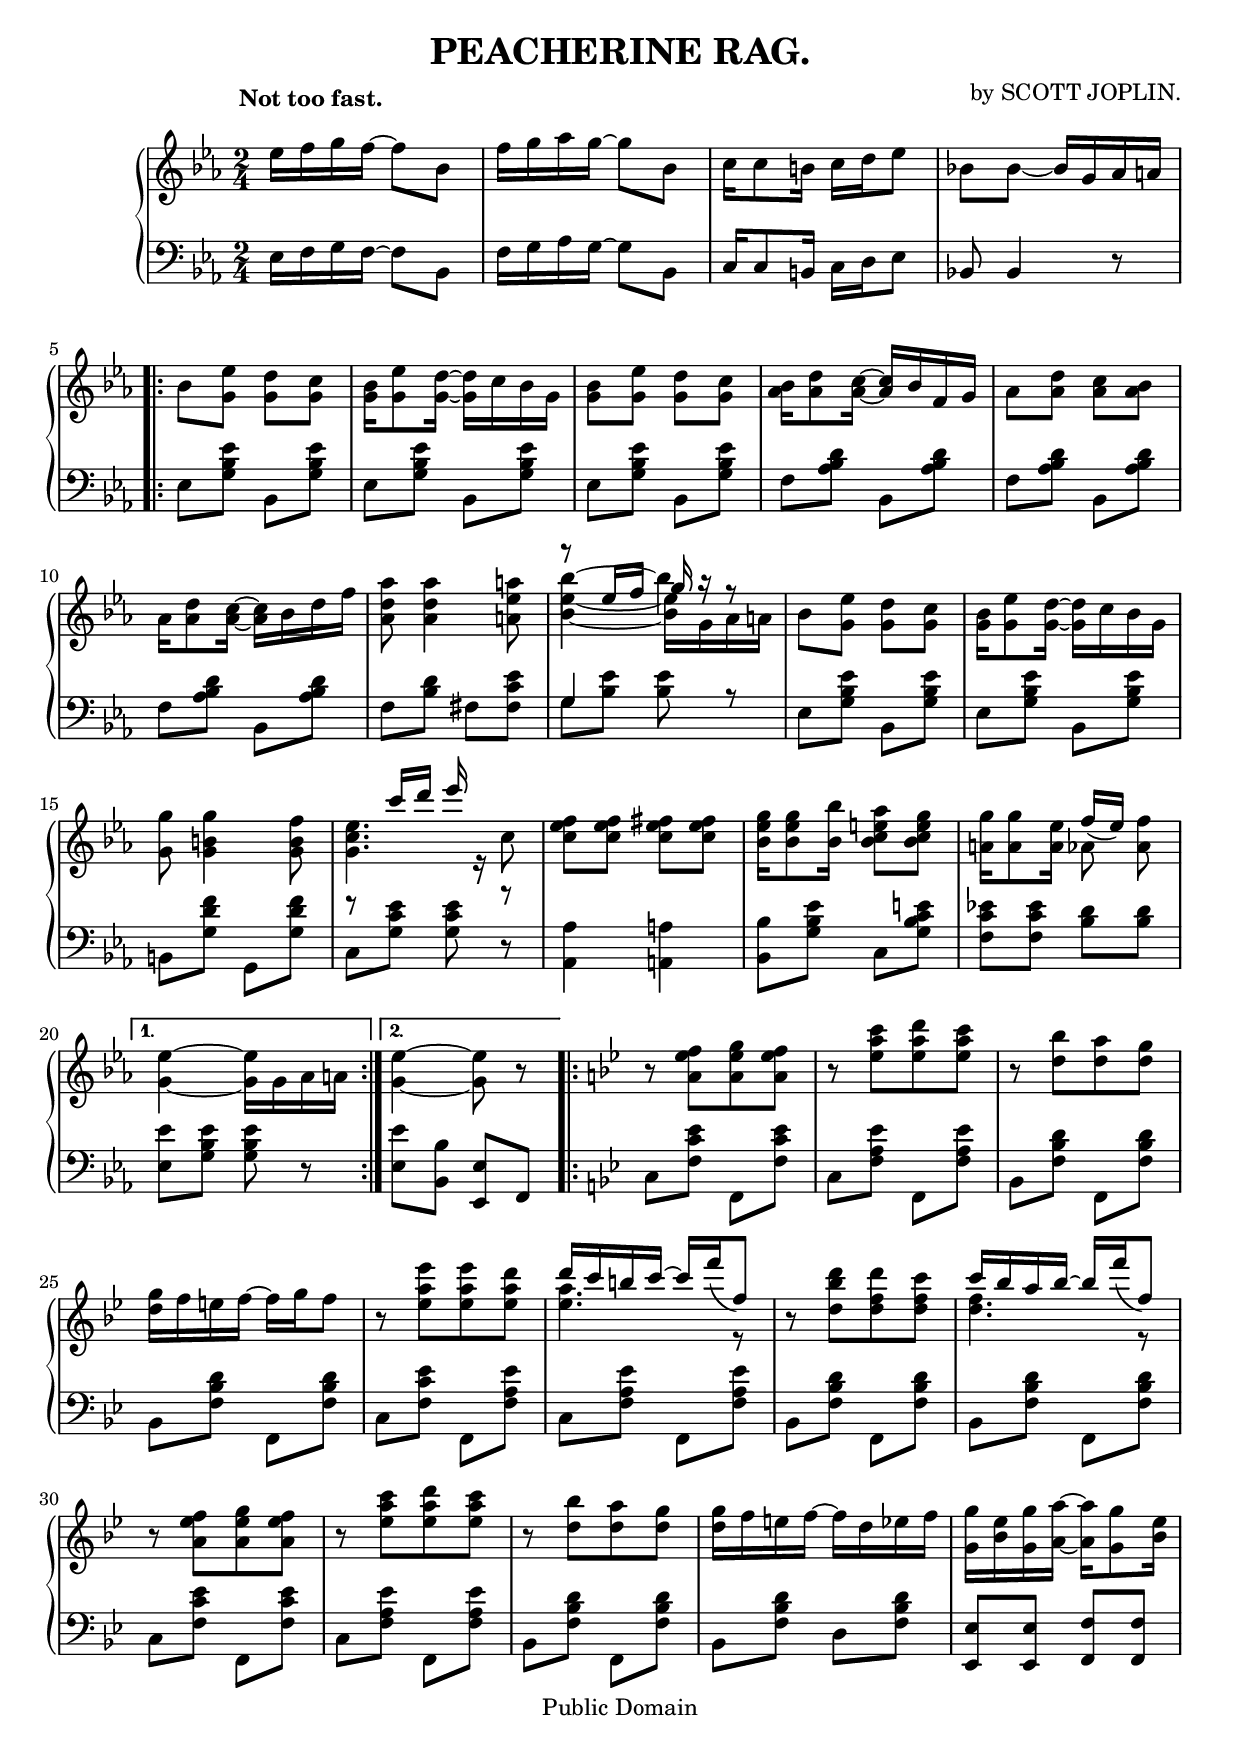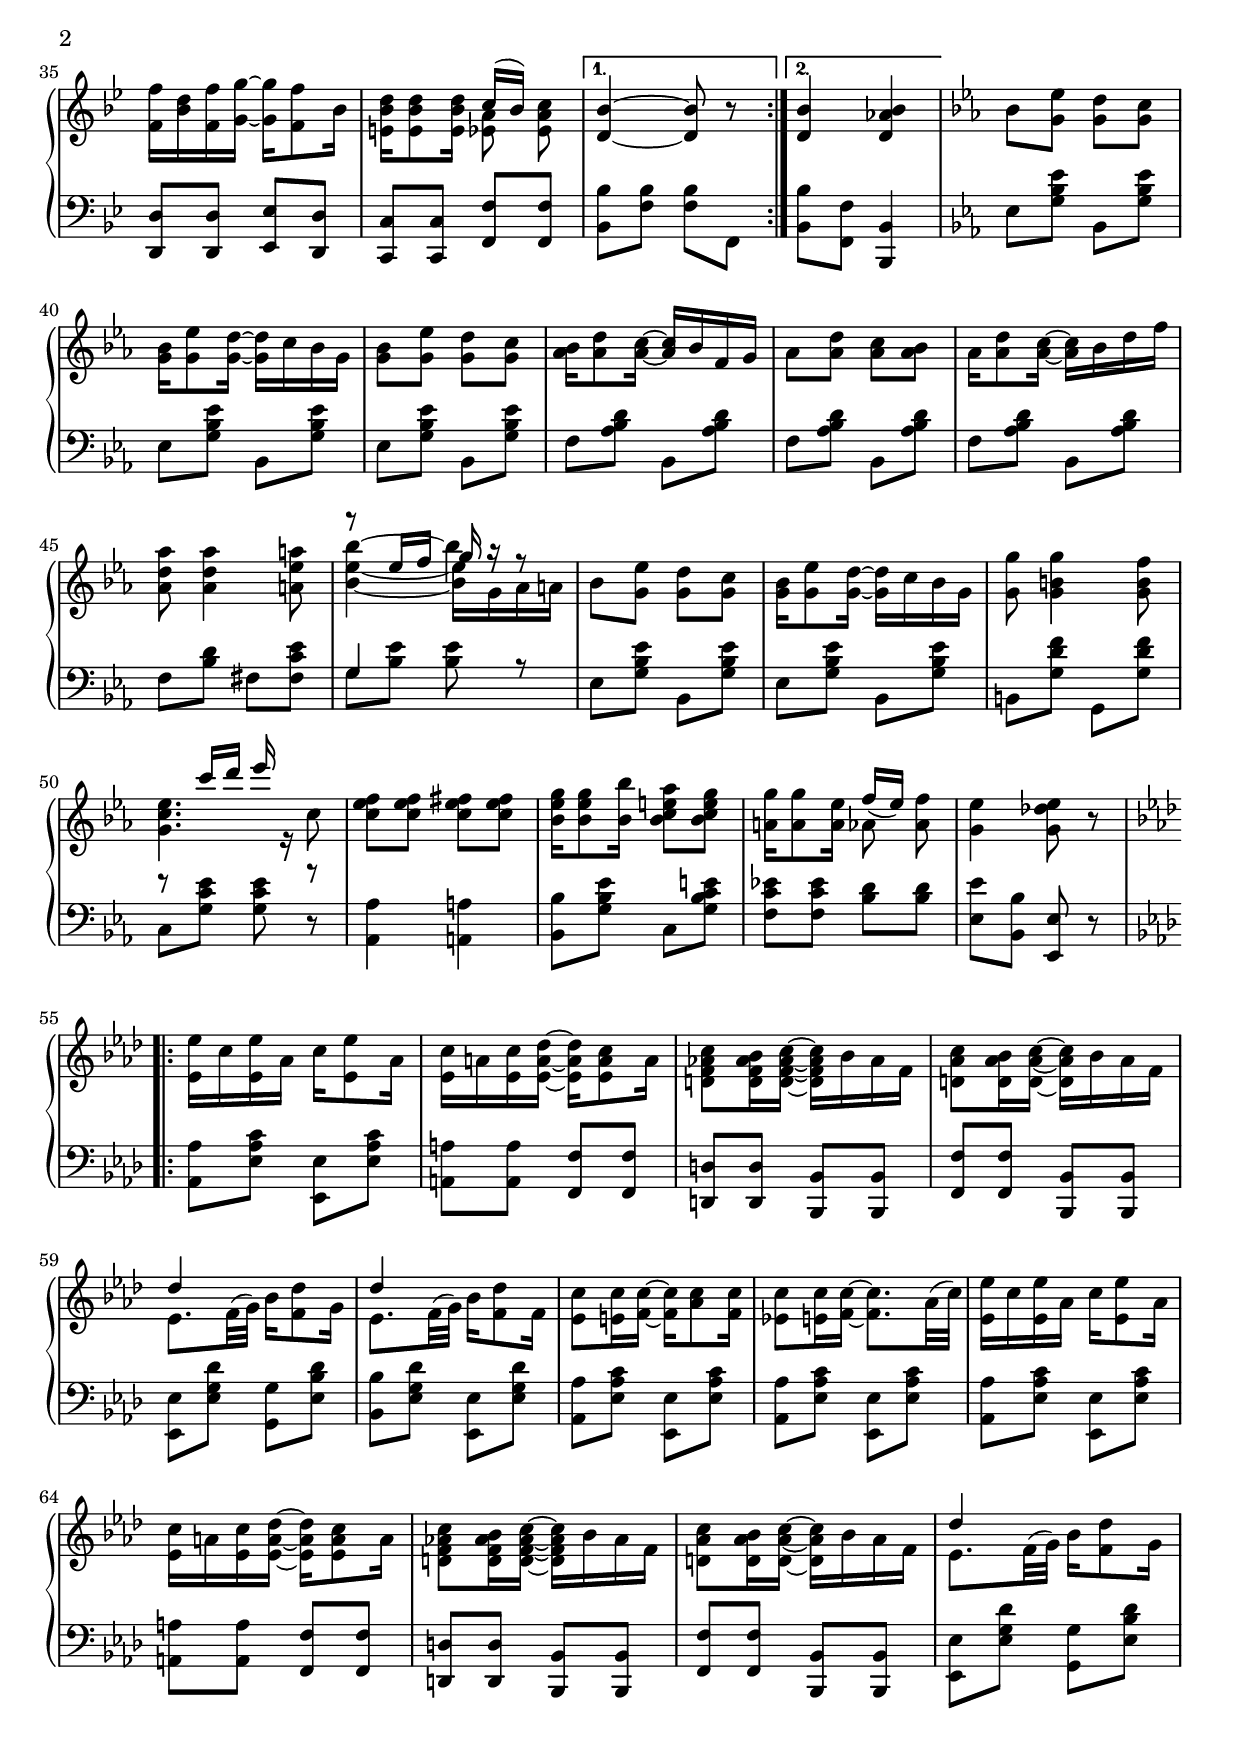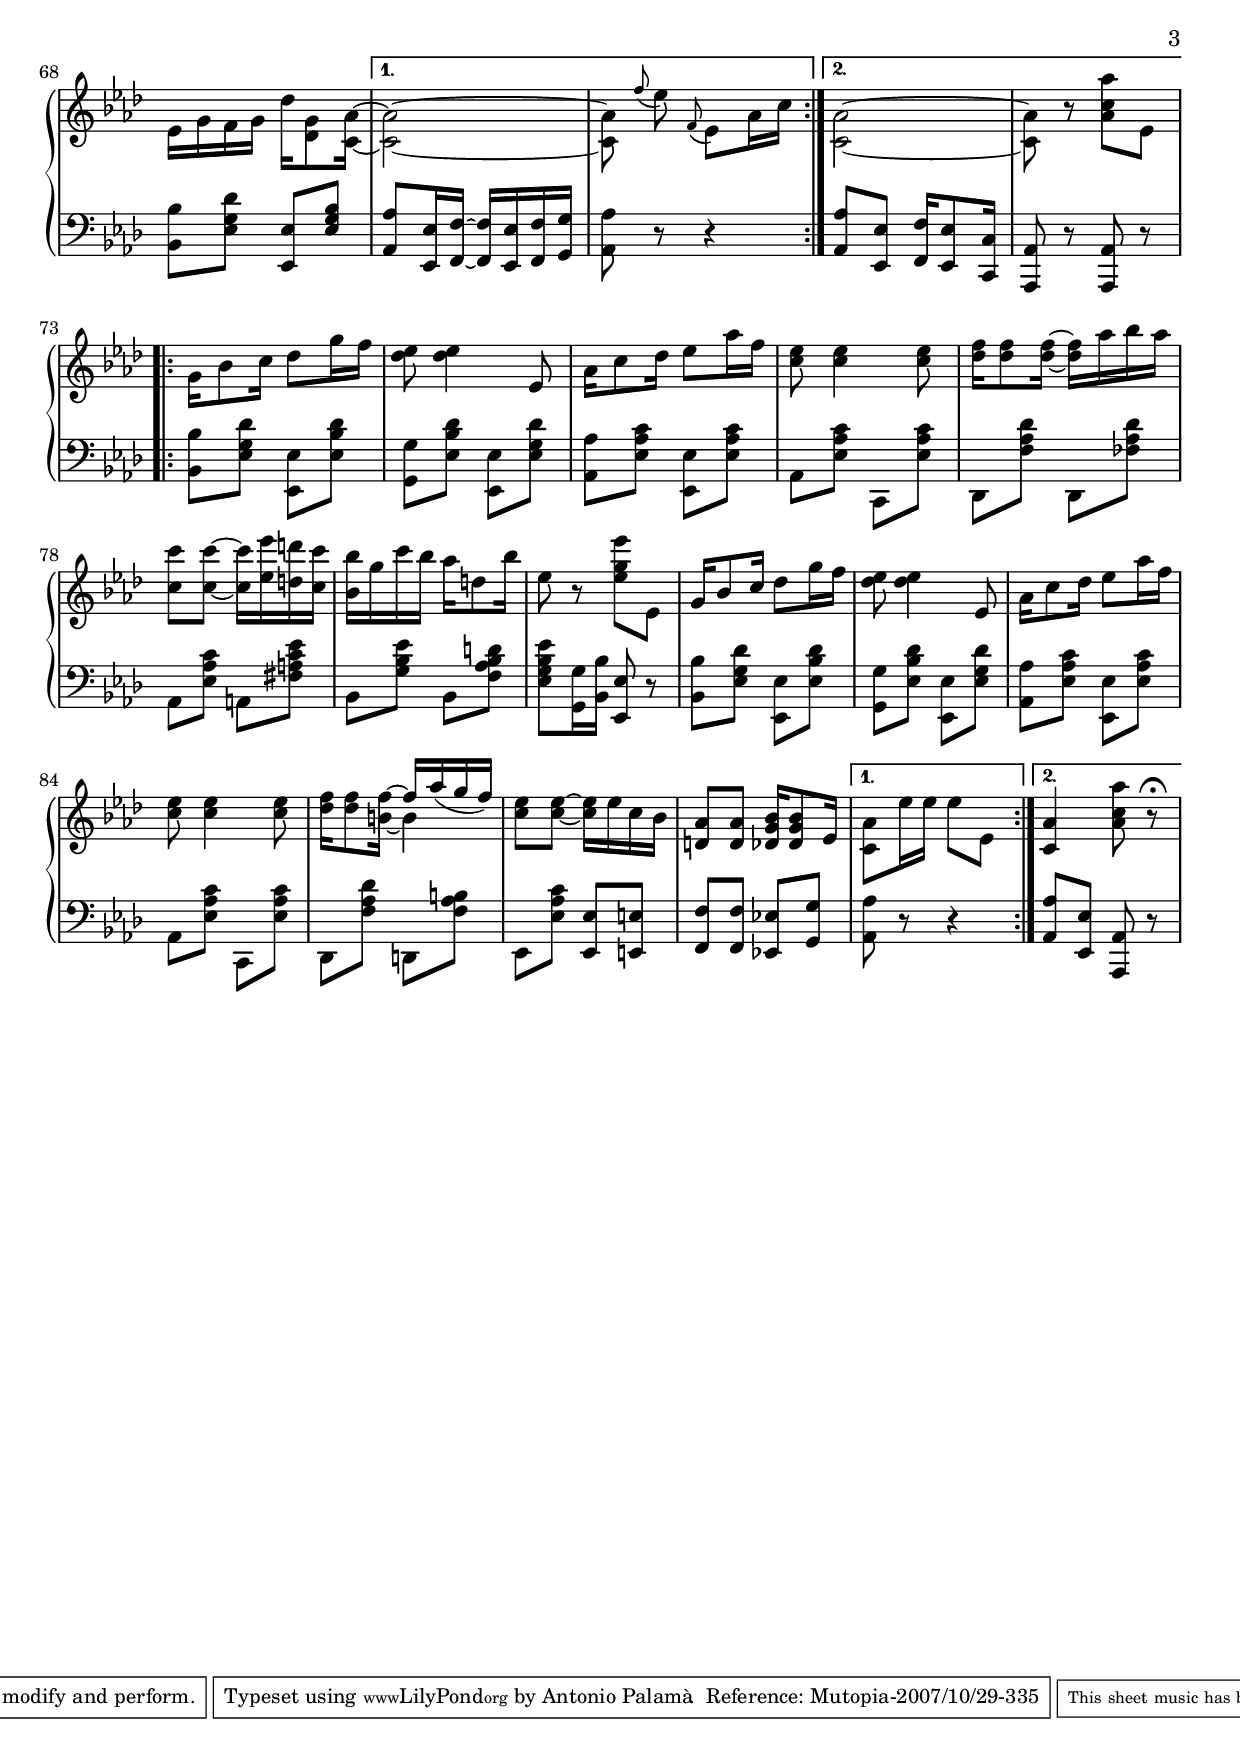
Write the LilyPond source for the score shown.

% Updated to Lilypond 2.2.5 by Ruud van Silfhout
% convert-ly -> Lilypond 2.4.2 by Chris Sawer
% convert-ly -> Lilypond 2.10.33 by Chris Sawer (plus minor fixes)

\version "2.10.33"

\header {
 title = "PEACHERINE RAG."
 composer = "by SCOTT JOPLIN."

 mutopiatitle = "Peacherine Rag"
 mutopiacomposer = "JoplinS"
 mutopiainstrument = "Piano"
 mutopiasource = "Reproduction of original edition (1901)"
 date = "c. 1901"
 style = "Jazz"
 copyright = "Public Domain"

 filename = "peacherine.ly"
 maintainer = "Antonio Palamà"
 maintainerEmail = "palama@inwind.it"
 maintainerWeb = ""

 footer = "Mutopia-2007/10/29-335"
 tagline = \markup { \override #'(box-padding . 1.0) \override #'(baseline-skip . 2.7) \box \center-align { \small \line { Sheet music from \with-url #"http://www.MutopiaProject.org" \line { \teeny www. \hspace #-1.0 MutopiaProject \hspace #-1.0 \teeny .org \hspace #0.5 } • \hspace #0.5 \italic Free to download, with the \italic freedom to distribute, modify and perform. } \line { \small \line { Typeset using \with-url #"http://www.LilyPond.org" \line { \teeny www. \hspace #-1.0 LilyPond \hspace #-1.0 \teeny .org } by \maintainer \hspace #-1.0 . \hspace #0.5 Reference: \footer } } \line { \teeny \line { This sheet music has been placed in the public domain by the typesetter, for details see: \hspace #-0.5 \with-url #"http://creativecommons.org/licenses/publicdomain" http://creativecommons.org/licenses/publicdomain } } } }
}
top =  \relative c'' {
 \override TextScript   #'padding = #2

 \key ees \major
 \time 2/4
 \clef treble
% 1
\once \override TextScript   #'extra-offset = #'(-3 . 2)
 ees16[^\markup { \bold "Not too fast." } f g f]~ f8[ bes,] |
% 2
 f'16[ g aes g]~ g8[ bes,] |
% 3
 c16[ c8 b16] c16[ d ees8] |
% 4
 bes!8 bes~ bes16[ g aes a] |

\break

\repeat "volta" 2
{
% 5
\stemDown bes8[ <ees g,>]<d g,>[<c g>] |
% 6
<bes g>16[<ees g,>8<d g,>16]~<d g,>16[ c bes g] |
% 7
<bes g>8[<ees g,>]<d g,>[<c g>] |
% 8
\stemNeutral <bes aes>16[<d aes>8<c aes>16]~<c aes>16[ bes f g] |
% 9
\stemDown  aes8[ <aes d>]<aes c>[ <aes bes>] |
% 10
 aes16[ <aes d>8 <aes c>16]~<aes c>16[ bes d f ] |
% 11
<aes, d aes'>8 <aes d aes'>4 <a ees' a>8 |
% 12
%{
\context Voice
<<
  { % Problem: Top slur should be up, 2 bottom slurs should be down
    \stemDown <bes ees bes'>4~<bes ees bes'>16[ g aes a] |
  }
  \\
  {
    \stemUp r8  ees'16[ f] g r r8
  }
>>
%}
<< % Provisional solution
  {\stemDown \tieDown <bes ees>4~<bes ees>16[ g aes a] }  
  \\
  {\stemDown \tieUp bes'4 ~ bes4*1/4 s8.}
  \\
  {\stemUp r8  ees,16[ f] 
  \override NoteColumn   #'force-hshift = #0.5
  g16 
  r r8}
>>
|
% 13
\stemDown  bes,8[ <ees g,>]<d g,>[<c g>] |
% 14
<bes g>16[<ees g,>8<d g,>16]~<d g,>16[ c bes g] |
% 15
<g g'>8<g b g'>4<g b f'>8 |
% 16
\context Voice
<<
  {
    \stemDown <g c ees>4. c8 |
  }
  \\
  {
    \stemUp r8  c'16[ d] ees r r8
  }
>>
% 17
<c, ees f>8[ <c ees f>]<c ees fis>[<c ees fis>] |
% 18
<bes ees g>16[<bes ees g>8<bes bes'>16]<bes c e aes>8[<bes c e g>8] |
% 19
<a g'>16[<a g'>8<a ees'>16]
\context Voice
<<
  {\stemDown aes8} 
  \\ 
  {\stemUp  f'16[( ees)]} 
>> 
<aes, f'>8
}
\alternative 
{
% 20
{<g ees'>4~ <g ees'>16[ g aes a] }
% 21
{<g ees'>4~ <g ees'>8 r8 }
}
\key bes \major
\repeat "volta" 2
{
% 22
r8 <a ees' f>[<a ees' g><a ees' f>] |
% 23
r8 <ees' a c>[<ees a d><ees a c>] |
% 24
r8 <d bes'>[<d a'><d g>] |
% 25
<d g>16[ f e f]~ f[ g f8] |
% 26
r8 <ees a ees'>[<ees a ees'><ees a d>] |
% 27
\context Voice
<<
  { % FIXME slurDown
    \stemUp  d'16[ c b c]~ c[ \slurDown f( f,8)] \slurNeutral | 
  }
  \\
  {
    \stemDown <ees a>4. r8 |
  }
>>
% 28
r8 < d[ bes' d>[<d f d'><d f c'>] |
% 29
\context Voice
<<
  {                                  % FIXME slurDown
    \stemUp  c'16[ bes a bes]~ bes[ \slurDown f'( f,8)] \slurNeutral |
  }
  \\
  {
    \stemDown <d f>4. r8 |
  }
>>
% 30
r8 <a ees' f>[<a ees' g><a ees' f>] |
% 31
r8 <ees' a c>[<ees a d><ees a c>] |
% 32
r <d bes'>[<d a'><d g>] |
% 33
<d g>16[ f e f]~ f[ d ees f] |
% 34
<g, g'>[<bes ees><g g'><a a'>]~<a a'>[<g g'>8 <bes ees>16] |
% 35
<f f'>16[<bes d><f f'><g g'>]~<g g'>[<f f'>8 bes16] |
% 36
<e, bes' d>16[ <e bes' d>8 <e bes' d>16]
\context Voice
<<
  {
    \stemUp  c'16[( bes)]] 
  }
  \\
  {
    \stemDown <ees, a>8 
  }
>>
<ees a c>8 |
}
\alternative
{
{
% 37
\stemUp <d bes'>4~ <d bes'>8 r8 |
}
{
% 38
<d bes'>4<d aes' bes>4 \stemNeutral|
}
}
\key ees \major
% 39
\stemDown  bes'8[ <ees g,>]<d g,>[<c g>] |
% 40
<bes g>16[<ees g,>8 <d g,>16]~ <d g,>16[ c bes g] |
% 41
<bes g>8[ <ees g,>] <d g,>[ <c g>] |
% 42
\stemNeutral <bes aes>16[<d aes>8 <c aes>16]~ <c aes>16[ bes f g] |
% 43
\stemDown  aes8[ <aes d>]<aes c>[ <aes bes>] |
% 44
 aes16[ <aes d>8 <aes c>16]~ <aes c>16[ bes d f ] |
% 45
<aes, d aes'>8 <aes d aes'>4 <a ees' a>8 |
% 46
%{
\context Voice
<<
  { % Problem: Top slur should be up, 2 bottom slurs should be down
    \stemDown <bes ees bes'>4~<bes ees bes'>16[ g aes a] |
  }
  \\
  {
    \stemUp r8  ees'16[ f] g r r8
  }
>>
%}
<< % Provisional solution
  {\stemDown \tieDown <bes ees>4~<bes ees>16[ g aes a] }  
  \\
  {\stemDown \tieUp bes'4 ~ bes4*1/4 s8.}
  \\
  {\stemUp r8  ees,16[ f] 
  \override NoteColumn   #'force-hshift = #0.5
  g16 
  r r8}
>> |
% 47
\stemDown  bes,8[ <ees g,>]<d g,>[<c g>] |
% 48
<bes g>16[<ees g,>8<d g,>16]~<d g,>16[ c bes g] |
% 49
<g g'>8<g b g'>4<g b f'>8 |
% 50
\context Voice
<<
  {
    \stemDown <g c ees>4. c8 |
  }
  \\
  {
    \stemUp r8  c'16[ d] ees r r8
  }
>>
% 51
<c, ees f>8[ <c ees f>]<c ees fis>[<c ees fis>] |
% 52
<bes ees g>16[<bes ees g>8<bes bes'>16]<bes c e aes>8[<bes c e g>8] |
% 53
<a g'>16[<a g'>8<a ees'>16]
\context Voice
<<
  {\stemDown aes8} 
  \\ 
  {\stemUp  f'16[( ees)]} 
>> 
<aes, f'>8 |
% 54
<g ees'>4<g des' ees>8 r |

\break

\key aes \major
\repeat "volta" 2
{
% 55
<ees ees'>16[ c' <ees, ees'> aes] c[ <ees, ees'>8 aes16] |
% 56
<ees c'>16[ a <ees c'><ees a des>]~<ees a des>[<ees a c>8 a16] |
% 57
<d, f aes! c>8[<d f aes bes>16<d f aes c>]~<d f aes c>[ bes' aes f] |
% 58
<d aes' c>8[<d aes' bes>16<d aes' c>]~<d aes' c>[ bes' aes f] |
% 59
\context Voice
<<
  {\stemDown  ees8.[ f32( g)]} 
  \\ 
  {\stemUp des'4} 
>>
 bes16[ <f des'>8 g16] |
% 60
\context Voice
<<
  {\stemDown  ees8.[ f32( g)]} 
  \\ 
  {\stemUp des'4} 
>>
 bes16[ <f des'>8 f16] |
% 61
<ees c'>8[<e c'>16<f c'>]~<f c'>[<aes c>8<f c'>16] |
% 62
<ees! c'>8[<e c'>16<f c'>]~<f c'>8.[ aes32( c)] |
% 63
<ees, ees'>16[ c' <ees, ees'> aes] c[ <ees, ees'>8 aes16] |
% 64
<ees c'>16[ a <ees c'><ees a des>]~<ees a des>[<ees a c>8 a16] |
% 65
<d, f aes! c>8[<d f aes bes>16<d f aes c>]~<d f aes c>[ bes' aes f] |
% 66
<d aes' c>8[<d aes' bes>16<d aes' c>]~<d aes' c>[ bes' aes f] |
% 67
\context Voice
<<
  {\stemDown  ees8.[ f32( g)]} 
  \\ 
  {\stemUp des'4} 
>>
 bes16[ <f des'>8 g16] |
% 68
 ees16[ g f g] des'[ <des, g>8<c aes'>16~ ]|
}
\alternative 
{
{
% 69
<c aes'>2~ |
% 70
\set autoBeaming = ##f
<c aes'>8 
\grace { \once \override Stem   #'stroke-style = #"grace" f'8( } 
ees8) 
\grace { \once \override Stem #'stroke-style = #"grace" f,8( }
ees8)[ aes16 c] |
\set autoBeaming = ##t
}
{
% 71
<c, aes'>2~ | % Problem: Chord shoud have 2 short left ties
% 72
<c aes'>8 r \stemDown <aes' c aes'>8[ ees] \stemNeutral |
}
}

\break

\repeat "volta" 2
{
% 73
\stemDown  g16[ bes8 c16] des8[ g16 f] \stemNeutral |
% 74
<des ees>8<des ees>4ees,8 |
% 75
 aes16[ c8 des16] ees8[ aes16 f] |
% 76
<c ees>8<c ees>4<c ees>8 |
% 77
<des f>16[<des f>8<des f>16]~<des f>16[ aes' bes aes] |
% 78
<c, c'>8[<c c'>]~<c c'>16[<ees ees'><d d'><c c'>] |
% 79
<bes bes'>16[ g' c bes] aes[ d,8 bes'16] |
% 80
ees,8 r <ees g ees'>8[ ees,] |
% 81
 g16[ bes8 c16] des8[ g16 f] |
% 82
<des ees>8<des ees>4ees,8 |
% 83
 aes16[ c8 des16] ees8[ aes16 f] |
% 84
<c ees>8<c ees>4<c ees>8 |

% 85

%<des f>16[<des f>8<b f'>16]~  % Problem: no tie is produced
%\context Voice
%<<
%  {\stemDown b4} 
%  \\ 
%  {\stemUp  f'16[ aes( g  f)]} 
%>>

<<
  {\stemDown \tieDown <des f>16 <des f>8 b16 ~ b4 }
  \\
  {\stemDown \tieUp s8. f'4*1/4 ~ \stemUp f16 aes( g  f)}
>>
|

% 86
<c ees>8[<c ees>]~<c ees>16[ ees c bes] |
% 87
<d, aes'>8[<d aes'>]<des g bes>16[<des g bes>8 ees16] |
}
\alternative
{
{
% 88
\stemDown <c aes'>8[ ees'16 ees] ees8[ ees,] \stemNeutral |
}
{
% 89
<c aes'>4<aes' c aes'>8 r^\fermata |
}
}
}
bottom =  \relative c {
 \key ees \major
 \time 2/4
 \clef bass
% 1
 ees16[ f g f]~ f8[ bes,] |
% 2
 f'16[ g aes g]~ g8[ bes,] |
% 3
 c16[ c8 b16] c16[ d ees8] |
% 4
bes!8 bes4 r8 |
\repeat "volta" 2
{
% 5
 ees8[ <g bes ees>] bes,[ <g' bes ees>] |
 ees8[ <g bes ees>] bes,[ <g' bes ees>] |
 ees8[ <g bes ees>] bes,[ <g' bes ees>] |
% 8
 f8[ <aes bes d>] bes,[ <aes' bes d>]
% 9
 f8[ <aes bes d>] bes,[ <aes' bes d>] |
% 10
 f8[ <aes bes d>] bes,[ <aes' bes d>] |
% 11
 f8[ <bes d>] fis[ <fis c' ees>] |
% 12
\context Voice <<{\stemDown  g8[  <bes ees>] <bes ees>8 r} \\ {\stemUp g4 s4}>> |
% 13
 ees8[ <g bes ees>] bes,[ <g' bes ees>] |
 ees8[ <g bes ees>] bes,[ <g' bes ees>] |
% 15
 b,8[ <g' d' f>] g,[ <g' d' f>] |
% 16
 c,8[ <g' c ees>] <g c ees> r |
% 17
<aes, aes'>4<a a'> |
% 18
<bes bes'>8[<g' bes ees>] c,[ <g' bes c e>] |
% 19
<f c' ees!>8[<f c' ees>]<bes d>[<bes d>] |
}
\alternative
{
% 20
{<ees, ees'>8[<g bes ees>] <g bes ees> r }
% 21
{<ees ees'>8[<bes bes'>]<ees, ees'>[ f] } 
}
\key bes \major
\repeat "volta" 2
{
% 22
 c'8[ <f c' ees>] f,[ <f' c' ees>] |
% 23
 c8[ <f a ees'>] f,[ <f' a ees'>] |
% 24
 bes,[ <f' bes d>] f,[ <f' bes d>] |
% 25
 bes,[ <f' bes d>] f,[ <f' bes d>] |
% 26
 c[ <f c' ees>] f,[ <f' a ees'>] |
% 27
 c8[ <f a ees'>] f,[ <f' a ees'>] |
% 28
 bes,[ <f' bes d>] f,[ <f' bes d>] |
% 29
 bes,[ <f' bes d>] f,[ <f' bes d>] |
% 30
 c8[ <f c' ees>] f,[ <f' c' ees>] | 
% 31
 c8[ <f a ees'>] f,[ <f' a ees'>] |
% 32
 bes,[ <f' bes d>] f,[ <f' bes d>] |
% 33
 bes,[ <f' bes d>] d[ <f bes d>] |
% 34
<ees, ees'>[<ees ees'>]<f f'>[<f f'>] | 
% 35
<d d'>8[<d d'>]<ees ees'>[<d d'>] |
% 36
<c c'>[<c c'>]<f f'>[<f f'>] |
}
\alternative
{
{
% 37
<bes bes'>8[<f' bes>]<f bes>[ f,] |
}
{
% 38
<bes bes'>8[<f f'>]<bes, bes'>4 |
}
}
\key ees \major
% 39
 ees'8[ <g bes ees>] bes,[ <g' bes ees>] |
 ees8[ <g bes ees>] bes,[ <g' bes ees>] |
 ees8[ <g bes ees>] bes,[ <g' bes ees>] |
% 42
 f8[ <aes bes d>] bes,[ <aes' bes d>]
% 43
 f8[ <aes bes d>] bes,[ <aes' bes d>] |
% 44
 f8[ <aes bes d>] bes,[ <aes' bes d>] |
% 45
 f8[ <bes d>] fis[ <fis c' ees>] |
% 46
\context Voice <<{\stemDown  g8[  <bes ees>] <bes ees>8 r} \\ {\stemUp g4 s4}>> |
% 47
 ees8[ <g bes ees>] bes,[ <g' bes ees>] |
 ees8[ <g bes ees>] bes,[ <g' bes ees>] |
% 49
 b,8[ <g' d' f>] g,[ <g' d' f>] |
% 50
 c,8[ <g' c ees>] <g c ees> r |
% 51
<aes, aes'>4<a a'> |
% 52
<bes bes'>8[<g' bes ees>] c,[ <g' bes c e>] |
% 53
<f c' ees!>8[<f c' ees>]<bes d>[<bes d>] |
% 54
<ees, ees'>8[<bes bes'>]<ees, ees'> r |
\key aes \major
\repeat "volta" 2
{
% 55
<aes aes'>8[<ees' aes c>]<ees, ees'>[<ees' aes c>]
% 56
<a, a'>[<a a'>]<f f'>[<f f'>] |
% 57
<d d'>[<d d'>]<bes bes'>[<bes bes'>] |
% 58
<f' f'>[<f f'>]<bes, bes'>[<bes bes'>] |
% 59
<ees ees'>[<ees' g des'>]<g, g'>[<ees' bes' des>] |
% 60
<bes bes'>[<ees g des'>]<ees, ees'>[<ees' g des'>] |
% 61
<aes, aes'>[<ees' aes c>]<ees, ees'>[<ees' aes c>] |
% 62
<aes, aes'>[<ees' aes c>]<ees, ees'>[<ees' aes c>] |
% 63
<aes, aes'>[<ees' aes c>]<ees, ees'>[<ees' aes c>] |
% 64
<a, a'>[<a a'>]<f f'>[<f f'>] |
% 65
<d d'>[<d d'>]<bes bes'>[<bes bes'>] |
% 66
<f' f'>[<f f'>]<bes, bes'>[<bes bes'>] |
% 67
<ees ees'>[<ees' g des'>]<g, g'>[<ees' bes' des>] |
% 68
<bes bes'>[<ees g des'>]<ees, ees'>[<ees' g bes>] |
}
\alternative
{
{
% 69
<aes, aes'>8[<ees ees'>16<f f'>]~<f f'>[<ees ees'><f f'><g g'>] |
% 70
<aes aes'>8 r r4 |
}
{
% 71
<aes aes'>8[<ees ees'>]<f f'>16[<ees ees'>8<c c'>16] |
% 72
<aes aes'>8 r <aes aes'> r |
}
}
\repeat "volta" 2
{
% 73
<bes' bes'>8[<ees g des'>]<ees, ees'>[<ees' bes' des>] |
% 74
<g, g'>8[<ees' bes' des>]<ees, ees'>[<ees' g des'>] |
% 75
<aes, aes'>8[<ees' aes c>]<ees, ees'>[<ees' aes c>] |
% 76
\stemDown  aes,[ <ees' aes c>] c,[ <ees' aes c>] \stemNeutral|
% 77
 des,[ <f' aes des>] des,[ <fes' aes des>] |
% 78
 aes,[ <ees' aes c>] a,[ <fis' a c ees>] |
% 79
 bes,[ <g' bes ees>] bes,[ <f' aes bes d>] |
% 80
<ees g bes ees>8[<g, g'>16<bes bes'>]<ees, ees'>8 r |
% 81
<bes' bes'>8[<ees g des'>]<ees, ees'>[<ees' bes' des>] |
% 82
<g, g'>8[<ees' bes' des>]<ees, ees'>[<ees' g des'>] |
% 83
<aes, aes'>8[<ees' aes c>]<ees, ees'>[<ees' aes c>] |
% 84
\stemDown  aes,[ <ees' aes c>] c,[ <ees' aes c>] |
% 85
 des,[ <f' aes des>] d,[ <f' aes b>] \stemNeutral|
% 86
 ees,[ <ees' aes c>] \stemUp <ees, ees'>[<e e'>] |
% 87
<f f'>[<f f'>]<ees! ees'!>[<g g'>] |
}
\alternative
{
{
% 88
\stemDown
<aes aes'> r r4 |
}
{
% 89
\stemUp
<aes aes'>8[<ees ees'>] <aes, aes'> r
}
}
}
\score {
  \context PianoStaff <<
  \context Staff = "up"
   \top 
  \context Staff = "down"
   \bottom
 >>

  \midi {
    \context {
      \Score
      tempoWholesPerMinute = #(ly:make-moment 80 4)
      }
    }


\layout {
   textheight = 240.\mm
}
}

